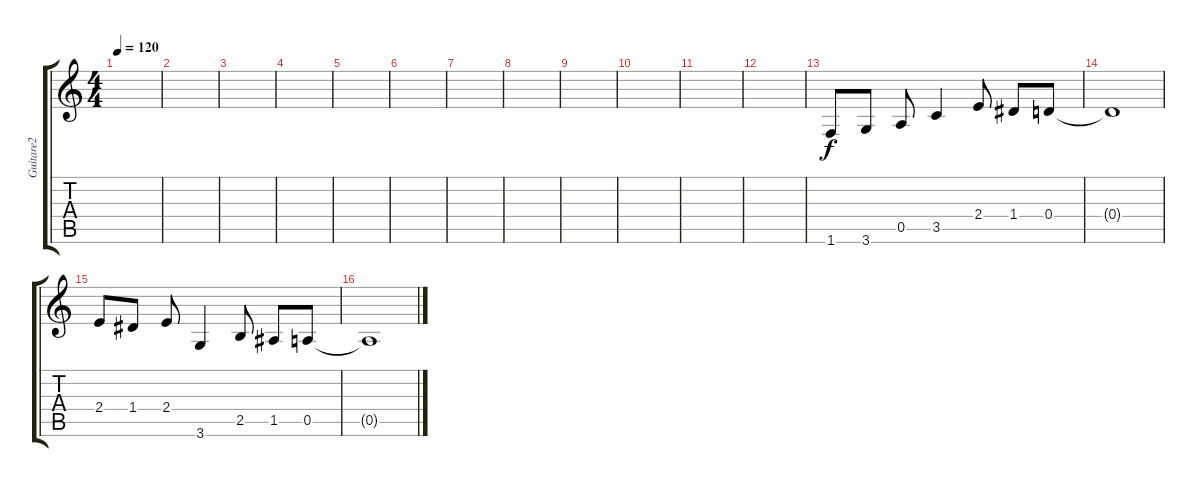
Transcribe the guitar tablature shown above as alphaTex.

\track ("Guitare2" "Guitare2") {instrument distortionguitar}
\staff {score tabs}
\tuning (E4 B3 G3 D3 A2 E2) {hide}
\ts (4 4)
\tempo 120
\clef g2
\ks c
|
|
|
|
|
|
|
|
|
|
|
|
1.6.8 3.6.8 0.5.8 3.5.4 2.4.8 1.4.8 0.4.8 |
0.4{t}.1 |
2.4.8 1.4.8 2.4.8 3.6.4 2.5.8 1.5.8 0.5.8 |
0.5{t}.1
